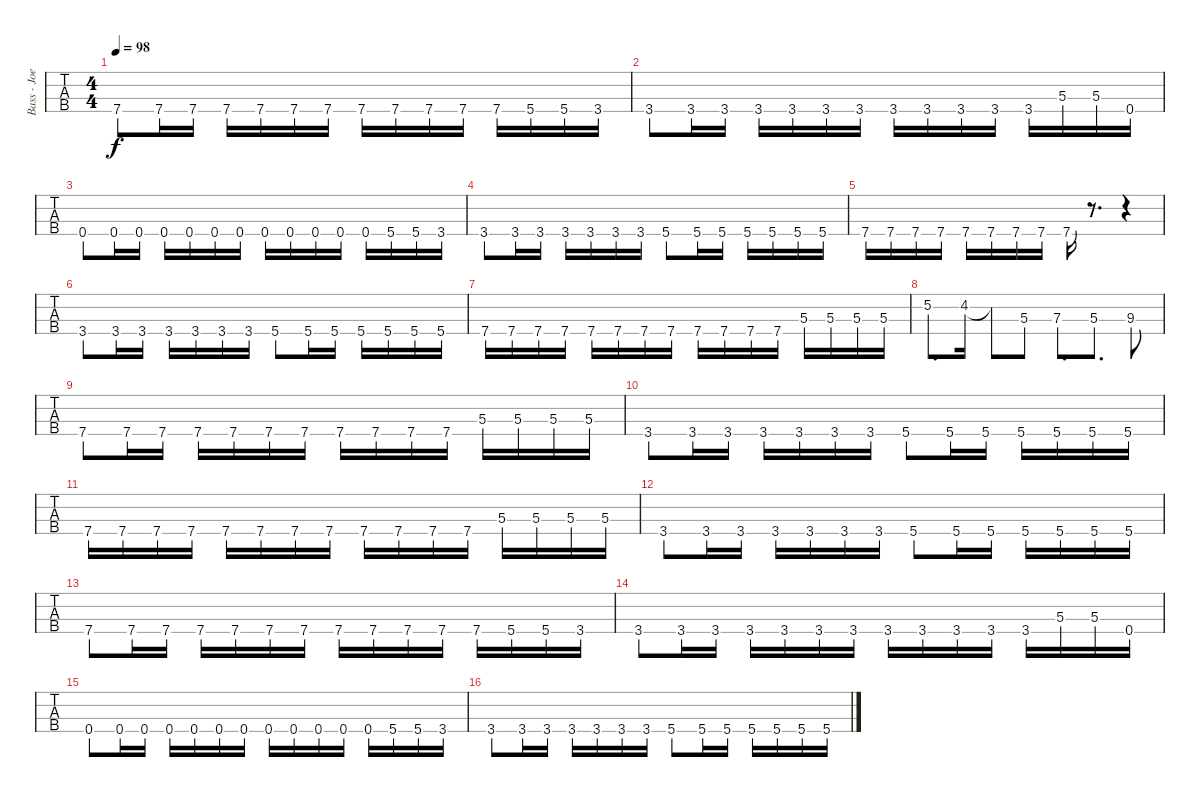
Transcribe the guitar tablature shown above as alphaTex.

\track ("Bass - Joe" "Bass - Joe") {instrument electricbassfinger}
\staff {tabs}
\tuning (Gb2 Db2 Ab1 Eb1) {hide}
\ts (4 4)
\tempo 98
\clef f4
\ks c
7.4.8{dy f} 7.4.16 7.4.16 7.4.16 7.4.16 7.4.16 7.4.16 7.4.16 7.4.16 7.4.16 7.4.16 7.4.16 5.4.16 5.4.16 3.4.16 |
3.4.8 3.4.16 3.4.16 3.4.16 3.4.16 3.4.16 3.4.16 3.4.16 3.4.16 3.4.16 3.4.16 3.4.16 5.3.16 5.3.16 0.4.16 |
0.4.8 0.4.16 0.4.16 0.4.16 0.4.16 0.4.16 0.4.16 0.4.16 0.4.16 0.4.16 0.4.16 0.4.16 5.4.16 5.4.16 3.4.16 |
3.4.8 3.4.16 3.4.16 3.4.16 3.4.16 3.4.16 3.4.16 5.4.8 5.4.16 5.4.16 5.4.16 5.4.16 5.4.16 5.4.16 |
7.4.16 7.4.16 7.4.16 7.4.16 7.4.16 7.4.16 7.4.16 7.4.16 7.4.16 r.8{d} r.4 |
3.4.8 3.4.16 3.4.16 3.4.16 3.4.16 3.4.16 3.4.16 5.4.8 5.4.16 5.4.16 5.4.16 5.4.16 5.4.16 5.4.16 |
7.4.16 7.4.16 7.4.16 7.4.16 7.4.16 7.4.16 7.4.16 7.4.16 7.4.16 7.4.16 7.4.16 7.4.16 5.3.16 5.3.16 5.3.16 5.3.16 |
5.2.8{d} 4.2.16 4.2{t}.8 5.3.8 7.3.8{d} 5.3.8{d} 9.3.8 |
7.4.8 7.4.16 7.4.16 7.4.16 7.4.16 7.4.16 7.4.16 7.4.16 7.4.16 7.4.16 7.4.16 5.3.16 5.3.16 5.3.16 5.3.16 |
3.4.8 3.4.16 3.4.16 3.4.16 3.4.16 3.4.16 3.4.16 5.4.8 5.4.16 5.4.16 5.4.16 5.4.16 5.4.16 5.4.16 |
7.4.16 7.4.16 7.4.16 7.4.16 7.4.16 7.4.16 7.4.16 7.4.16 7.4.16 7.4.16 7.4.16 7.4.16 5.3.16 5.3.16 5.3.16 5.3.16 |
3.4.8 3.4.16 3.4.16 3.4.16 3.4.16 3.4.16 3.4.16 5.4.8 5.4.16 5.4.16 5.4.16 5.4.16 5.4.16 5.4.16 |
7.4.8 7.4.16 7.4.16 7.4.16 7.4.16 7.4.16 7.4.16 7.4.16 7.4.16 7.4.16 7.4.16 7.4.16 5.4.16 5.4.16 3.4.16 |
3.4.8 3.4.16 3.4.16 3.4.16 3.4.16 3.4.16 3.4.16 3.4.16 3.4.16 3.4.16 3.4.16 3.4.16 5.3.16 5.3.16 0.4.16 |
0.4.8 0.4.16 0.4.16 0.4.16 0.4.16 0.4.16 0.4.16 0.4.16 0.4.16 0.4.16 0.4.16 0.4.16 5.4.16 5.4.16 3.4.16 |
3.4.8 3.4.16 3.4.16 3.4.16 3.4.16 3.4.16 3.4.16 5.4.8 5.4.16 5.4.16 5.4.16 5.4.16 5.4.16 5.4.16
